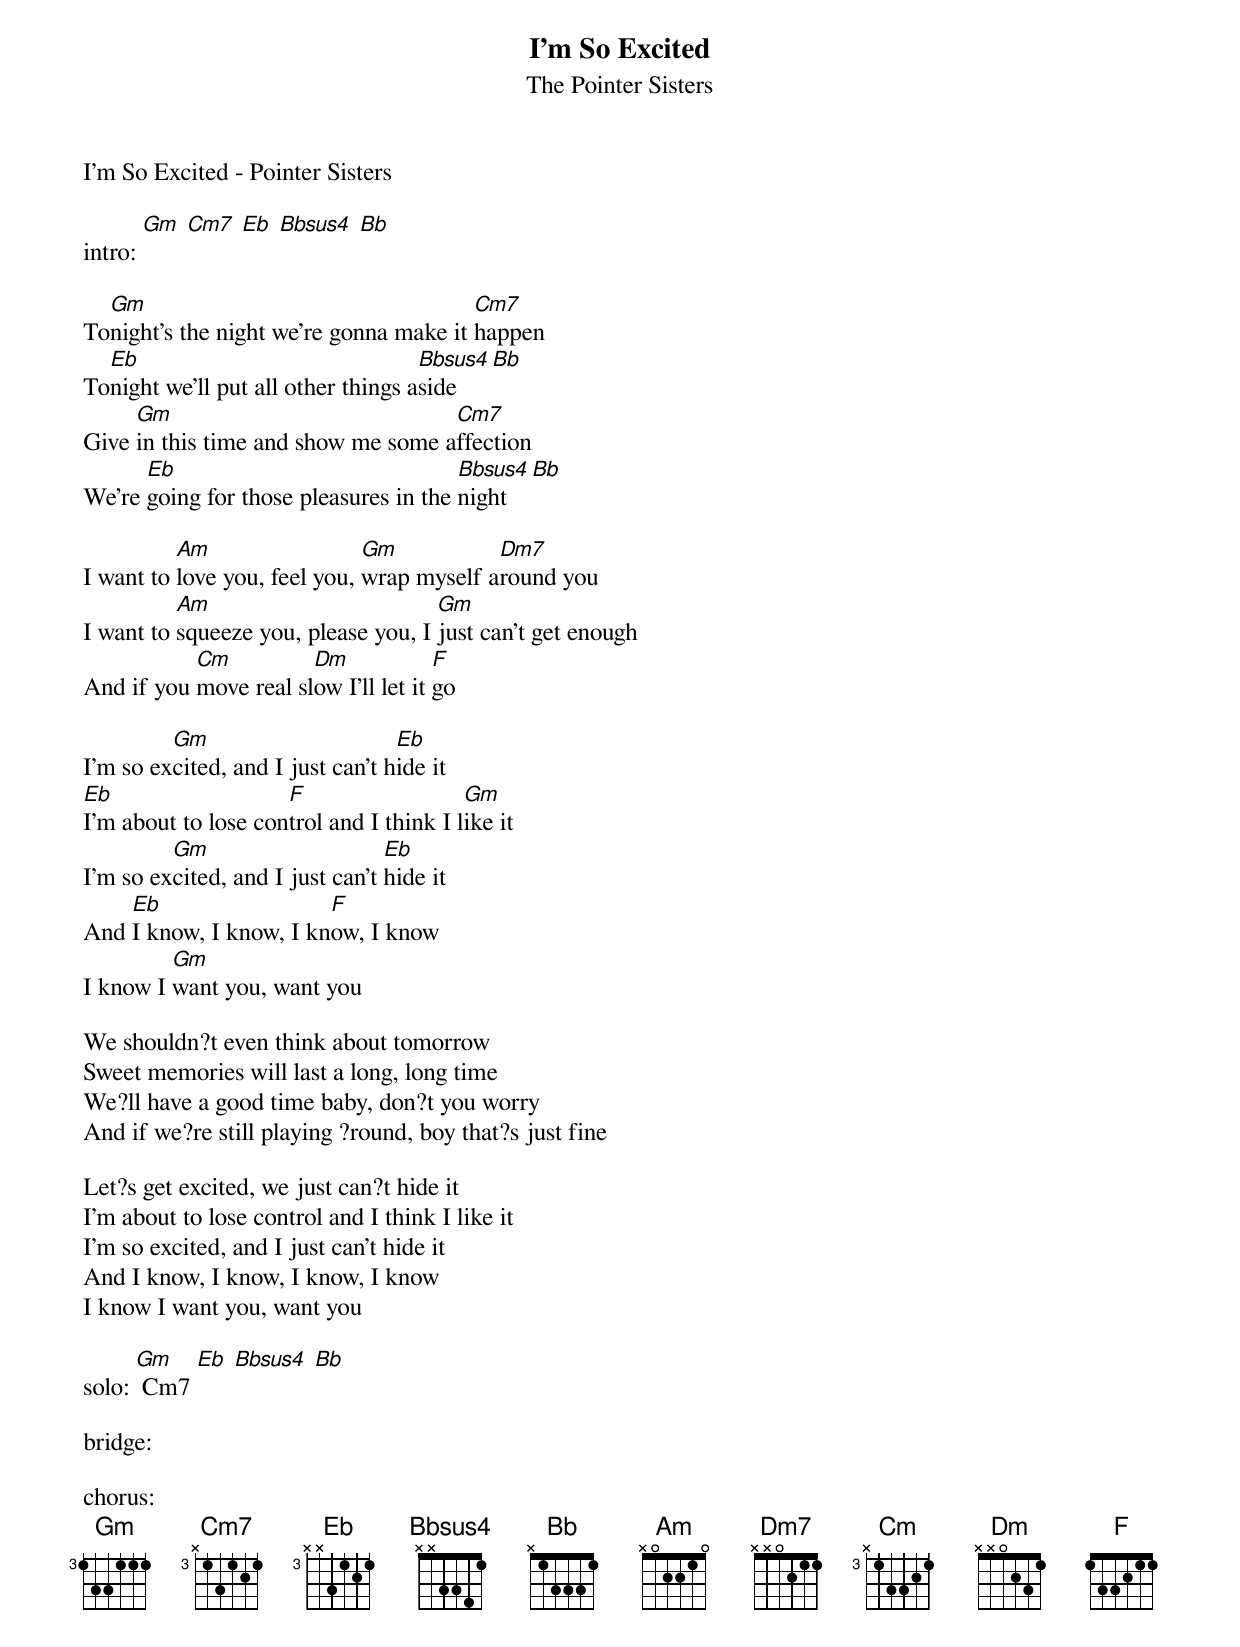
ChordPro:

{t:I’m So Excited}
{st:The Pointer Sisters}

I'm So Excited - Pointer Sisters

intro: [Gm] [Cm7] [Eb] [Bbsus4] [Bb]

To[Gm]night's the night we're gonna make it [Cm7]happen
To[Eb]night we'll put all other things a[Bbsus4]side[Bb]
Give [Gm]in this time and show me some a[Cm7]ffection
We're [Eb]going for those pleasures in the [Bbsus4]night[Bb]

I want to [Am]love you, feel you, [Gm]wrap myself a[Dm7]round you
I want to [Am]squeeze you, please you, I [Gm]just can't get enough
And if you [Cm]move real sl[Dm]ow I'll let it [F]go

I'm so ex[Gm]cited, and I just can't h[Eb]ide it
[Eb]I'm about to lose con[F]trol and I think I l[Gm]ike it
I'm so ex[Gm]cited, and I just can't [Eb]hide it
And [Eb]I know, I know, I kn[F]ow, I know
I know I [Gm]want you, want you

We shouldn?t even think about tomorrow
Sweet memories will last a long, long time
We?ll have a good time baby, don?t you worry
And if we?re still playing ?round, boy that?s just fine

Let?s get excited, we just can?t hide it
I'm about to lose control and I think I like it
I'm so excited, and I just can't hide it
And I know, I know, I know, I know
I know I want you, want you

solo: [Gm] Cm7 [Eb] [Bbsus4] [Bb]

bridge:

chorus:
